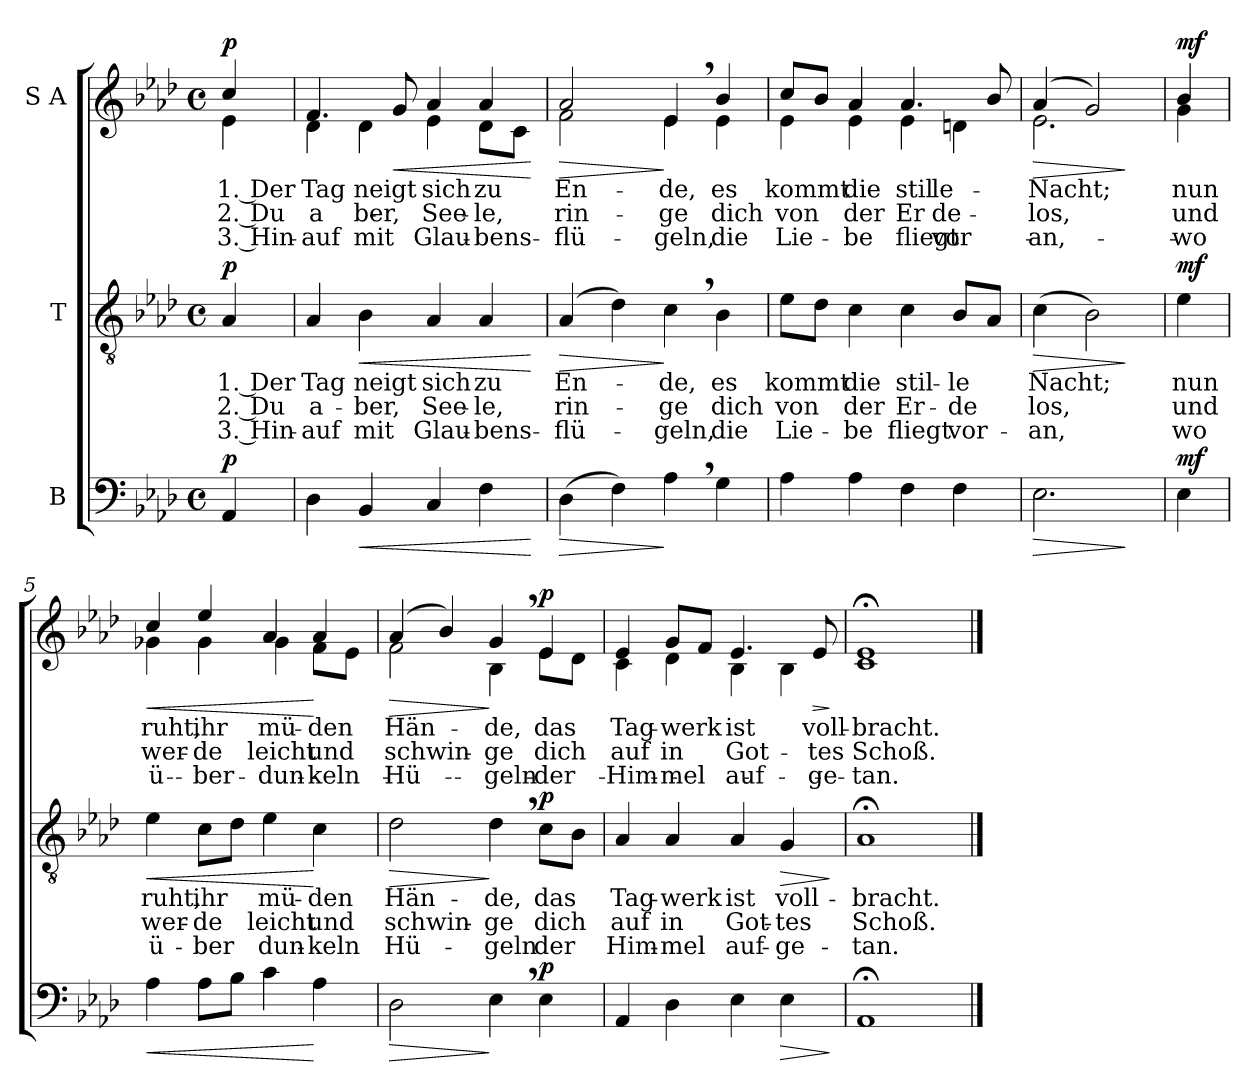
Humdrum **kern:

**kern	**dynam	**kern	**text	**text	**text	**dynam	**kern	**text	**text	**text	**dynam
*part3	*part3	*part2	*part2	*part2	*part2	*part2	*part1	*part1	*part1	*part1	*part1
*staff3	*staff3	*staff2	*staff2	*staff2	*staff2	*staff2	*staff1	*staff1	*staff1	*staff1	*staff1
*I"B	*	*I"T	*	*	*	*	*I"S A	*	*	*	*
*clefF4	*	*clefGv2	*	*	*	*	*clefG2	*	*	*	*
*k[b-e-a-d-]	*	*k[b-e-a-d-]	*	*	*	*	*k[b-e-a-d-]	*	*	*	*
*M4/4	*	*M4/4	*	*	*	*	*M4/4	*	*	*	*
*met(c)	*	*met(c)	*	*	*	*	*met(c)	*	*	*	*
=	=	=	=	=	=	=	=	=	=	=	=
!	!	!	!	!	!	!	!LO:TX:a:B:t=Langsam	!	!	!	!
!	!LO:DY:a	!	!LO:LY:b	!LO:LY:b	!LO:LY:b	!LO:DY:a	!	!LO:LY:b	!LO:LY:b	!LO:LY:b	!LO:DY:a
*	*	*	*	*	*	*	*^	*	*	*	*
4AA-/	p	4A-/	1. Der	2. Du	3. Hin-	p	4cc/	4e-\	1. Der	2. Du	3. Hin-	p
=1	=1	=1	=1	=1	=1	=1	=1	=1	=1	=1	=1	=1
!	!	!	!LO:LY:b	!LO:LY:b	!LO:LY:b	!	!	!	!LO:LY:b	!LO:LY:b	!LO:LY:b	!
4D-\	.	4A-/	Tag	a-	-auf	.	4.f/	4d-\	Tag	a-	-auf	.
!	!LO:HP:b	!	!LO:LY:b	!LO:LY:b	!LO:LY:b	!LO:HP:b	!	!	!LO:LY:b	!LO:LY:b	!LO:LY:b	!
4BB-/	<	4B-\	neigt	-ber,	mit	<	.	4d-\	neigt	-ber,	mit	.
!	!	!	!	!	!	!	!	!	!	!	!	!LO:HP:b
.	.	.	.	.	.	.	8g/	.	.	.	.	<
!	!	!	!LO:LY:b	!LO:LY:b	!LO:LY:b	!	!	!	!LO:LY:b	!LO:LY:b	!LO:LY:b	!
4C/	.	4A-/	sich	See-	Glau-	.	4a-/	4e-\	sich	See-	Glau-	.
!	!	!	!LO:LY:b	!LO:LY:b	!LO:LY:b	!	!	!	!LO:LY:b	!LO:LY:b	!LO:LY:b	!
4F\	.	4A-/	zu	-le,	-bens-	.	4a-/	8d-\L	zu	-le,	-bens-	.
.	.	.	.	.	.	.	.	8c\J	.	.	.	.
*	*	*	*	*	*	*	*v	*v	*	*	*	*
.	[	.	.	.	.	[	.	.	.	.	[
=2	=2	=2	=2	=2	=2	=2	=2	=2	=2	=2	=2
!	!LO:HP:b	!	!LO:LY:b	!LO:LY:b	!LO:LY:b	!LO:HP:b	!	!LO:LY:b	!LO:LY:b	!LO:LY:b	!LO:HP:b
*	*	*	*	*	*	*	*^	*	*	*	*
(4D-\	>	(4A-/	En-	rin-	-flü-	>	2a-/	2f\	En-	rin-	-flü-	>
4F\)	.	4d-\)	.	.	.	.	.	.	.	.	.	.
!	!	!	!LO:LY:b	!LO:LY:b	!LO:LY:b	!	!	!	!LO:LY:b	!LO:LY:b	!LO:LY:b	!
4A-,\	]	4c,\	-de,	-ge	-geln,	]	4e-,/	4e-\	-de,	-ge	-geln,	]
!	!	!	!LO:LY:b	!LO:LY:b	!LO:LY:b	!	!	!	!LO:LY:b	!LO:LY:b	!LO:LY:b	!
4G\	.	4B-\	es	dich	die	.	4b-/	4e-\	es	dich	die	.
=3	=3	=3	=3	=3	=3	=3	=3	=3	=3	=3	=3	=3
!	!	!	!LO:LY:b	!LO:LY:b	!LO:LY:b	!	!	!	!LO:LY:b	!LO:LY:b	!LO:LY:b	!
4A-\	.	8e-\L	kommt	von	Lie-	.	8cc/L	4e-\	kommt	von	Lie-	.
.	.	8d-\J	.	.	.	.	8b-/J	.	.	.	.	.
!	!	!	!LO:LY:b	!LO:LY:b	!LO:LY:b	!	!	!	!LO:LY:b	!LO:LY:b	!LO:LY:b	!
4A-\	.	4c\	die	der	-be	.	4a-/	4e-\	die	der	-be	.
!	!	!	!LO:LY:b	!LO:LY:b	!LO:LY:b	!	!	!	!LO:LY:b	!LO:LY:b	!LO:LY:b	!
4F\	.	4c\	stil-	Er-	fliegt	.	4.a-/	4e-\	stil-	Er-	fliegt	.
!	!	!	!LO:LY:b	!LO:LY:b	!LO:LY:b	!	!	!	!LO:LY:b	!LO:LY:b	!LO:LY:b	!
4F\	.	8B-/L	-le	-de	vor-	.	.	4dn\	-le	-de	vor-	.
.	.	8A-/J	.	.	.	.	8b-/	.	.	.	.	.
=4	=4	=4	=4	=4	=4	=4	=4	=4	=4	=4	=4	=4
!	!LO:HP:b	!	!LO:LY:b	!LO:LY:b	!LO:LY:b	!LO:HP:b	!	!	!LO:LY:b	!LO:LY:b	!LO:LY:b	!LO:HP:b
2.E-\	>	(4c\	Nacht;	los,	-an,	>	(4a-/	2.e-\	Nacht;	los,	-an,	>
.	.	2B-\)	.	.	.	.	2g/)	.	.	.	.	.
*	*	*	*	*	*	*	*v	*v	*	*	*	*
.	]	.	.	.	.	]	.	.	.	.	]
!!LO:LB:g=z
=4X1	=4X1	=4X1	=4X1	=4X1	=4X1	=4X1	=4X1	=4X1	=4X1	=4X1	=4X1
!	!LO:DY:a	!	!LO:LY:b	!LO:LY:b	!LO:LY:b	!LO:DY:a	!	!LO:LY:b	!LO:LY:b	!LO:LY:b	!LO:DY:a
*	*	*	*	*	*	*	*^	*	*	*	*
4E-\	mf	4e-\	nun	und	wo	mf	4b-/	4g\	nun	und	wo	mf
=5	=5	=5	=5	=5	=5	=5	=5	=5	=5	=5	=5	=5
!	!LO:HP:b	!	!LO:LY:b	!LO:LY:b	!LO:LY:b	!LO:HP:b	!	!	!LO:LY:b	!LO:LY:b	!LO:LY:b	!LO:HP:b
4A-\	<	4e-\	ruht,	wer-	ü-	<	4cc/	4g-X\	ruht,	wer-	ü-	<
!	!	!	!LO:LY:b	!LO:LY:b	!LO:LY:b	!	!	!	!LO:LY:b	!LO:LY:b	!LO:LY:b	!
8A-\L	.	8c\L	ihr	-de	-ber	.	4ee-/	4g-\	ihr	-de	-ber	.
8B-\J	.	8d-\J	.	.	.	.	.	.	.	.	.	.
!	!	!	!LO:LY:b	!LO:LY:b	!LO:LY:b	!	!	!	!LO:LY:b	!LO:LY:b	!LO:LY:b	!
4c\	.	4e-\	mü-	leicht	dun-	.	4a-/	4g-\	mü-	leicht	dun-	.
!	!	!	!LO:LY:b	!LO:LY:b	!LO:LY:b	!	!	!	!LO:LY:b	!LO:LY:b	!LO:LY:b	!
4A-\	[	4c\	-den	und	-keln	[	4a-/	8f\L	-den	und	-keln	[
.	.	.	.	.	.	.	.	8e-\J	.	.	.	.
=6	=6	=6	=6	=6	=6	=6	=6	=6	=6	=6	=6	=6
!	!LO:HP:b	!	!LO:LY:b	!LO:LY:b	!LO:LY:b	!LO:HP:b	!	!	!LO:LY:b	!LO:LY:b	!LO:LY:b	!LO:HP:b
2D-\	>	2d-\	Hän-	schwin-	Hü-	>	(4a-/	2f\	Hän-	schwin-	Hü-	>
.	.	.	.	.	.	.	4b-/)	.	.	.	.	.
!	!	!	!LO:LY:b	!LO:LY:b	!LO:LY:b	!	!	!	!LO:LY:b	!LO:LY:b	!LO:LY:b	!
4E-,\	]	4d-,\	-de,	-ge	-geln	]	4g,/	4B-\	-de,	-ge	-geln	]
!	!LO:DY:a	!	!LO:LY:b	!LO:LY:b	!LO:LY:b	!LO:DY:a	!	!	!LO:LY:b	!LO:LY:b	!LO:LY:b	!LO:DY:a
4E-\	p	8c\L	das	dich	der	p	4e-/	8e-\L	das	dich	der	p
.	.	8B-\J	.	.	.	.	.	8d-\J	.	.	.	.
=7	=7	=7	=7	=7	=7	=7	=7	=7	=7	=7	=7	=7
!	!	!	!LO:LY:b	!LO:LY:b	!LO:LY:b	!	!	!	!LO:LY:b	!LO:LY:b	!LO:LY:b	!
4AA-/	.	4A-/	Tag-	auf	Him-	.	4e-/	4c\	Tag-	auf	Him-	.
!	!	!	!LO:LY:b	!LO:LY:b	!LO:LY:b	!	!	!	!LO:LY:b	!LO:LY:b	!LO:LY:b	!
4D-\	.	4A-/	-werk	in	-mel	.	8g/L	4d-\	-werk	in	-mel	.
.	.	.	.	.	.	.	8f/J	.	.	.	.	.
!	!	!	!LO:LY:b	!LO:LY:b	!LO:LY:b	!	!	!	!LO:LY:b	!LO:LY:b	!LO:LY:b	!
4E-\	.	4A-/	ist	Got-	auf-	.	4.e-/	4B-\	ist	Got-	auf-	.
!	!LO:HP:b	!	!LO:LY:b	!LO:LY:b	!LO:LY:b	!LO:HP:b	!	!	!	!	!	!
4E-\	>	4G/	voll-	-tes	-ge-	>	.	4B-\	.	.	.	.
!	!	!	!	!	!	!	!	!	!LO:LY:b	!LO:LY:b	!LO:LY:b	!LO:HP:b
.	.	.	.	.	.	.	8e-/	.	voll-	-tes	-ge-	>
*	*	*	*	*	*	*	*v	*v	*	*	*	*
.	]	.	.	.	.	]	.	.	.	.	]
=8	=8	=8	=8	=8	=8	=8	=8	=8	=8	=8	=8
!	!	!	!LO:LY:b	!LO:LY:b	!LO:LY:b	!	!	!LO:LY:b	!LO:LY:b	!LO:LY:b	!
*	*	*	*	*	*	*	*^	*	*	*	*
1AA-;<	.	1A-;<	-bracht.	Schoß.	-tan.	.	1e-;<	1c	-bracht.	Schoß.	-tan.	.
*	*	*	*	*	*	*	*v	*v	*	*	*	*
==	==	==	==	==	==	==	==	==	==	==	==
*-	*-	*-	*-	*-	*-	*-	*-	*-	*-	*-	*-
